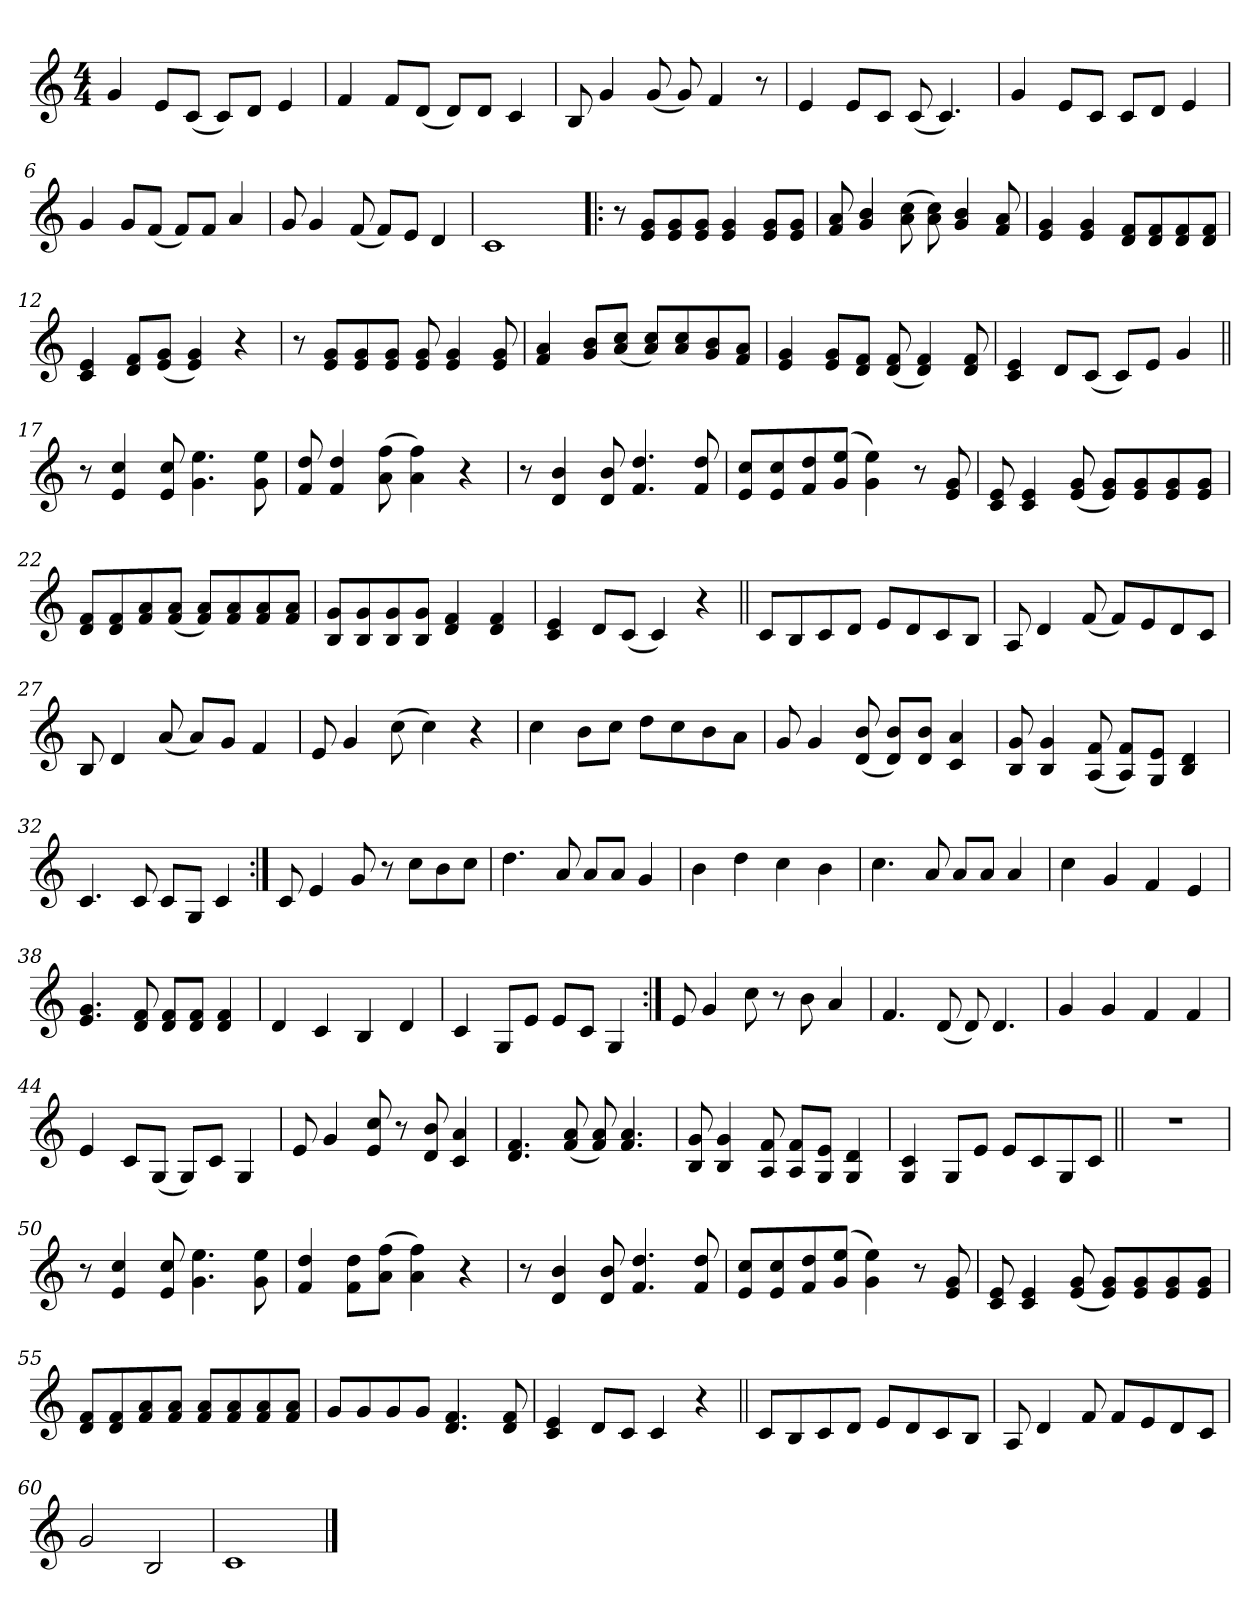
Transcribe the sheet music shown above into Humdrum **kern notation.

**kern
*part1
*staff1
*clefG2
*k[]
*C:
*M4/4
=1
4g/
8e/L
(<8c/J
8c/L)
8d/J
4e/
=2
4f/
8f/L
(<8d/J
8d/L)
8d/J
4c/
=3
8B/
4g/
(<8g/
8g/)
4f/
8r
=4
4e/
8e/L
8c/J
(<8c/
4.c/)
=5
4g/
8e/L
8c/J
8c/L
8d/J
4e/
!!LO:LB:g=z
=6
4g/
8g/L
(<8f/J
8f/L)
8f/J
4a/
=7
8g/
4g/
(<8f/
8f/L)
8e/J
4d/
=8
1c
=9!|:
8r
8e/ 8g/L
8e/ 8g/
8e/ 8g/J
4e/ 4g/
8e/ 8g/L
8e/ 8g/J
=10
8f/ 8a/
4g/ 4b/
(>8a\ 8cc\
8a\ 8cc\)
4g/ 4b/
8f/ 8a/
=11
4e/ 4g/
4e/ 4g/
8d/ 8f/L
8d/ 8f/
8d/ 8f/
8d/ 8f/J
!!LO:LB:g=z
=12
4c/ 4e/
8d/ 8f/L
(<8e/ 8g/J
4e/ 4g/)
4r
=13
8r
8e/ 8g/L
8e/ 8g/
8e/ 8g/J
8e/ 8g/
4e/ 4g/
8e/ 8g/
=14
4f/ 4a/
8g/ 8b/L
(<8a/ 8cc/J
8a/ 8cc/L)
8a/ 8cc/
8g/ 8b/
8f/ 8a/J
=15
4e/ 4g/
8e/ 8g/L
8d/ 8f/J
(<8d/ 8f/
4d/ 4f/)
8d/ 8f/
=16
4c/ 4e/
8d/L
(<8c/J
8c/L)
8e/J
4g/
!!LO:LB:g=z
=17||
8r
4e/ 4cc/
8e/ 8cc/
4.g\ 4.ee\
8g\ 8ee\
=18
8f/ 8dd/
4f/ 4dd/
(>8a\ 8ff\
4a\ 4ff\)
4r
=19
8r
4d/ 4b/
8d/ 8b/
4.f/ 4.dd/
8f/ 8dd/
=20
8e/ 8cc/L
8e/ 8cc/
8f/ 8dd/
(>8g/ 8ee/J
4g\ 4ee\)
8r
8e/ 8g/
=21
8c/ 8e/
4c/ 4e/
(<8e/ 8g/
8e/ 8g/L)
8e/ 8g/
8e/ 8g/
8e/ 8g/J
!!LO:LB:g=z
=22
8d/ 8f/L
8d/ 8f/
8f/ 8a/
(<8f/ 8a/J
8f/ 8a/L)
8f/ 8a/
8f/ 8a/
8f/ 8a/J
=23
8B/ 8g/L
8B/ 8g/
8B/ 8g/
8B/ 8g/J
4d/ 4f/
4d/ 4f/
=24
4c/ 4e/
8d/L
(<8c/J
4c/)
4r
=25||
8c/L
8B/
8c/
8d/J
8e/L
8d/
8c/
8B/J
=26
8A/
4d/
(<8f/
8f/L)
8e/
8d/
8c/J
!!LO:LB:g=z
=27
8B/
4d/
(<8a/
8a/L)
8g/J
4f/
=28
8e/
4g/
(>8cc\
4cc\)
4r
=29
4cc\
8b\L
8cc\J
8dd\L
8cc\
8b\
8a\J
=30
8g/
4g/
(<8d/ 8b/
8d/ 8b/L)
8d/ 8b/J
4c/ 4a/
=31
8B/ 8g/
4B/ 4g/
(<8A/ 8f/
8A/ 8f/L)
8G/ 8e/J
4B/ 4d/
!!LO:LB:g=z
=32
4.c/
8c/
8c/L
8G/J
4c/
=33:|!
8c/
4e/
8g/
8r
8cc\L
8b\
8cc\J
=34
4.dd\
8a/
8a/L
8a/J
4g/
=35
4b\
4dd\
4cc\
4b\
=36
4.cc\
8a/
8a/L
8a/J
4a/
!!LO:LB:g=z
=37
4cc\
4g/
4f/
4e/
=38
4.e/ 4.g/
8d/ 8f/
8d/ 8f/L
8d/ 8f/J
4d/ 4f/
=39
4d/
4c/
4B/
4d/
=40
4c/
8G/L
8e/J
8e/L
8c/J
4G/
=41:|!
8e/
4g/
8cc\
8r
8b\
4a/
=42
4.f/
(<8d/
8d/)
4.d/
!!LO:PB:g=z
=43
4g/
4g/
4f/
4f/
=44
4e/
8c/L
(<8G/J
8G/L)
8c/J
4G/
=45
8e/
4g/
8e/ 8cc/
8r
8d/ 8b/
4c/ 4a/
=46
4.d/ 4.f/
(<8f/ 8a/
8f/ 8a/)
4.f/ 4.a/
=47
8B/ 8g/
4B/ 4g/
8A/ 8f/
8A/ 8f/L
8G/ 8e/J
4G/ 4d/
!!LO:LB:g=z
=48
4G/ 4c/
8G/L
8e/J
8e/L
8c/
8G/
8c/J
=49||
1r
=50
8r
4e/ 4cc/
8e/ 8cc/
4.g\ 4.ee\
8g\ 8ee\
=51
4f/ 4dd/
8f\ 8dd\L
(>8a\ 8ff\J
4a\ 4ff\)
4r
=52
8r
4d/ 4b/
8d/ 8b/
4.f/ 4.dd/
8f/ 8dd/
!!LO:LB:g=z
=53
8e/ 8cc/L
8e/ 8cc/
8f/ 8dd/
(>8g/ 8ee/J
4g\ 4ee\)
8r
8e/ 8g/
=54
8c/ 8e/
4c/ 4e/
(<8e/ 8g/
8e/ 8g/L)
8e/ 8g/
8e/ 8g/
8e/ 8g/J
=55
8d/ 8f/L
8d/ 8f/
8f/ 8a/
8f/ 8a/J
8f/ 8a/L
8f/ 8a/
8f/ 8a/
8f/ 8a/J
=56
8g/L
8g/
8g/
8g/J
4.d/ 4.f/
8d/ 8f/
=57
4c/ 4e/
8d/L
8c/J
4c/
4r
!!LO:LB:g=z
=58||
8c/L
8B/
8c/
8d/J
8e/L
8d/
8c/
8B/J
=59
8A/
4d/
8f/
8f/L
8e/
8d/
8c/J
=60
2g/
2B/
=61
1c
==
*-
